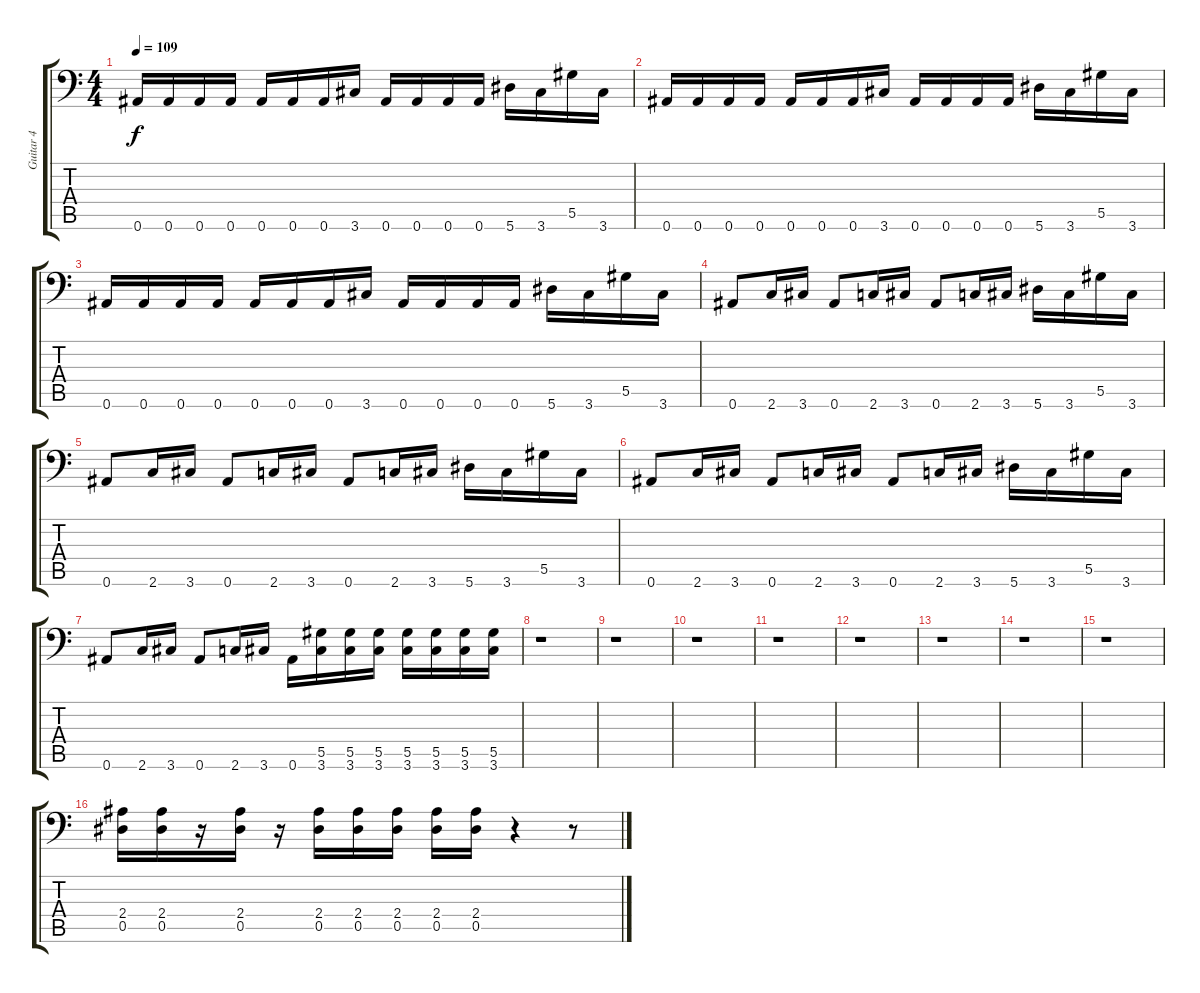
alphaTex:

\track ("Guitar 4" "Guitar 4") {instrument distortionguitar}
\staff {score tabs}
\tuning (Bb3 F3 Db3 Ab2 Eb2 Bb1) {hide}
\ts (4 4)
\tempo 109
\clef f4
\ks c
0.6.16{dy f} 0.6.16 0.6.16 0.6.16 0.6.16 0.6.16 0.6.16 3.6.16 0.6.16 0.6.16 0.6.16 0.6.16 5.6.16 3.6.16 5.5.16 3.6.16 |
0.6.16 0.6.16 0.6.16 0.6.16 0.6.16 0.6.16 0.6.16 3.6.16 0.6.16 0.6.16 0.6.16 0.6.16 5.6.16 3.6.16 5.5.16 3.6.16 |
0.6.16 0.6.16 0.6.16 0.6.16 0.6.16 0.6.16 0.6.16 3.6.16 0.6.16 0.6.16 0.6.16 0.6.16 5.6.16 3.6.16 5.5.16 3.6.16 |
0.6.8 2.6.16 3.6.16 0.6.8 2.6.16 3.6.16 0.6.8 2.6.16 3.6.16 5.6.16 3.6.16 5.5.16 3.6.16 |
0.6.8 2.6.16 3.6.16 0.6.8 2.6.16 3.6.16 0.6.8 2.6.16 3.6.16 5.6.16 3.6.16 5.5.16 3.6.16 |
0.6.8 2.6.16 3.6.16 0.6.8 2.6.16 3.6.16 0.6.8 2.6.16 3.6.16 5.6.16 3.6.16 5.5.16 3.6.16 |
0.6.8 2.6.16 3.6.16 0.6.8 2.6.16 3.6.16 0.6.16 (5.5 3.6).16 (5.5 3.6).16 (5.5 3.6).16 (5.5 3.6).16 (5.5 3.6).16 (5.5 3.6).16 (5.5 3.6).16 |
r.1 |
r.1 |
r.1 |
r.1 |
r.1 |
r.1 |
r.1 |
r.1 |
(2.4 0.5).16 (2.4 0.5).16 r.16 (2.4 0.5).16 r.16 (2.4 0.5).16 (2.4 0.5).16 (2.4 0.5).16 (2.4 0.5).16 (2.4 0.5).16 r.4 r.8
